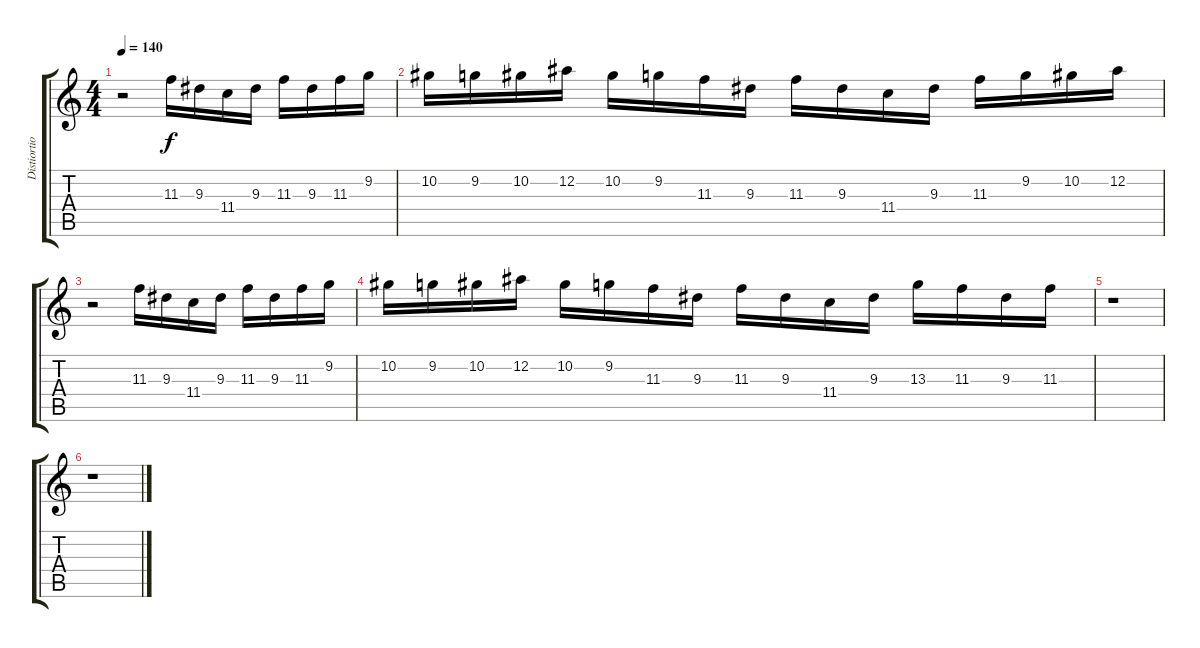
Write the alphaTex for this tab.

\track ("Distiortion Guitar" "Distiortio") {instrument distortionguitar}
\staff {score tabs}
\tuning (Eb4 Bb3 Gb3 Db3 Ab2 Db2) {hide}
\ts (4 4)
\tempo 140
\clef g2
\ks c
r.2{dy f} 11.3.16 9.3.16 11.4.16 9.3.16 11.3.16 9.3.16 11.3.16 9.2.16 |
10.2.16 9.2.16 10.2.16 12.2.16 10.2.16 9.2.16 11.3.16 9.3.16 11.3.16 9.3.16 11.4.16 9.3.16 11.3.16 9.2.16 10.2.16 12.2.16 |
r.2 11.3.16 9.3.16 11.4.16 9.3.16 11.3.16 9.3.16 11.3.16 9.2.16 |
10.2.16 9.2.16 10.2.16 12.2.16 10.2.16 9.2.16 11.3.16 9.3.16 11.3.16 9.3.16 11.4.16 9.3.16 13.3.16 11.3.16 9.3.16 11.3.16 |
r.1 |
r.1
